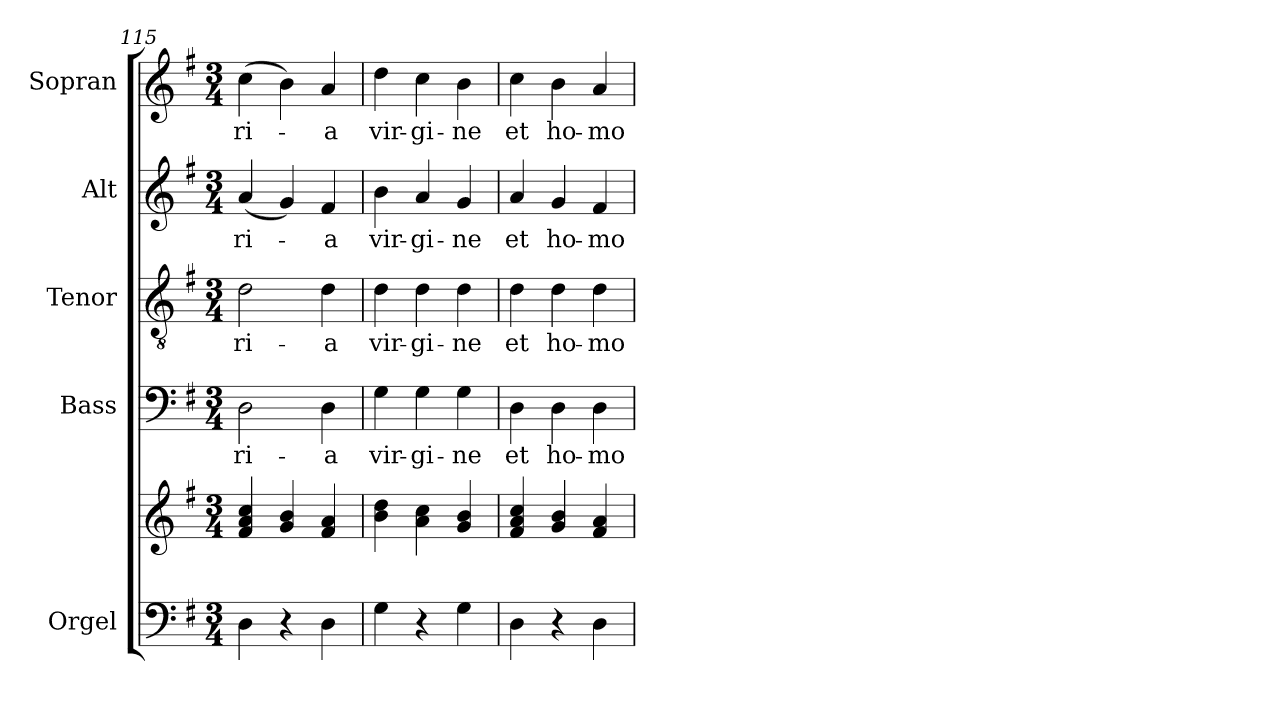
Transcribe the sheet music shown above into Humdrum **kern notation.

**kern	**kern	**kern	**text	**kern	**text	**kern	**text	**kern	**text
*part5	*part5	*part4	*part4	*part3	*part3	*part2	*part2	*part1	*part1
*staff6	*staff5	*staff4	*staff4	*staff3	*staff3	*staff2	*staff2	*staff1	*staff1
*I"Orgel	*	*I"Bass	*	*I"Tenor	*	*I"Alt	*	*I"Sopran	*
*I'Org.	*	*I'B	*	*I'T	*	*I'A	*	*I'S	*
*clefF4	*clefG2	*clefF4	*	*clefGv2	*	*clefG2	*	*clefG2	*
*k[f#]	*k[f#]	*k[f#]	*	*k[f#]	*	*k[f#]	*	*k[f#]	*
*G:	*G:	*G:	*	*G:	*	*G:	*	*G:	*
*M3/4	*M3/4	*M3/4	*	*M3/4	*	*M3/4	*	*M3/4	*
=115	=115	=115	=115	=115	=115	=115	=115	=115	=115
!	!	!	!LO:LY:b	!	!LO:LY:b	!	!LO:LY:b	!	!LO:LY:b
4D\	4f#/ 4a/ 4cc/	2D\	-ri-	2d\	-ri-	(<4a/	-ri-	(>4cc\	-ri-
4r	4g/ 4b/	.	.	.	.	4g/)	.	4b\)	.
!	!	!	!LO:LY:b	!	!LO:LY:b	!	!LO:LY:b	!	!LO:LY:b
4D\	4f#/ 4a/	4D\	-a	4d\	-a	4f#/	-a	4a/	-a
!!LO:LB:g=z
=116	=116	=116	=116	=116	=116	=116	=116	=116	=116
!	!	!	!LO:LY:b	!	!LO:LY:b	!	!LO:LY:b	!	!LO:LY:b
4G\	4b\ 4dd\	4G\	vir-	4d\	vir-	4b\	vir-	4dd\	vir-
!	!	!	!LO:LY:b	!	!LO:LY:b	!	!LO:LY:b	!	!LO:LY:b
4r	4a\ 4cc\	4G\	-gi-	4d\	-gi-	4a/	-gi-	4cc\	-gi-
!	!	!	!LO:LY:b	!	!LO:LY:b	!	!LO:LY:b	!	!LO:LY:b
4G\	4g/ 4b/	4G\	-ne	4d\	-ne	4g/	-ne	4b\	-ne
=117	=117	=117	=117	=117	=117	=117	=117	=117	=117
!	!	!	!LO:LY:b	!	!LO:LY:b	!	!LO:LY:b	!	!LO:LY:b
4D\	4f#/ 4a/ 4cc/	4D\	et	4d\	et	4a/	et	4cc\	et
!	!	!	!LO:LY:b	!	!LO:LY:b	!	!LO:LY:b	!	!LO:LY:b
4r	4g/ 4b/	4D\	ho-	4d\	ho-	4g/	ho-	4b\	ho-
!	!	!	!LO:LY:b	!	!LO:LY:b	!	!LO:LY:b	!	!LO:LY:b
4D\	4f#/ 4a/	4D\	-mo	4d\	-mo	4f#/	-mo	4a/	-mo
=	=	=	=	=	=	=	=	=	=
*-	*-	*-	*-	*-	*-	*-	*-	*-	*-
